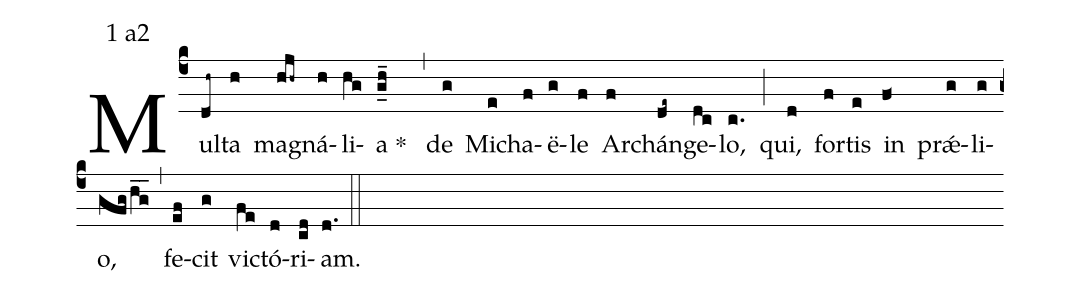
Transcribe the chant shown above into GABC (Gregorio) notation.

mode:1 a2;
%%
(c4)Mul(dh~)ta(h) ma(hjh~)gná(h)li(hg)a(g_h_) *()(,)  de(g) Mi(e)cha(f)ë(g)le(f) Ar(f)chán(de~)ge(dc)lo,(c.) (;) qui,(d) for(f)tis(e) in(f<) prǽ(g)li(g)o,(gfg/hg__) (,) fe(ef)cit(g) vi(fe)ctó(d)ri(cd)am.(d.) (::)
